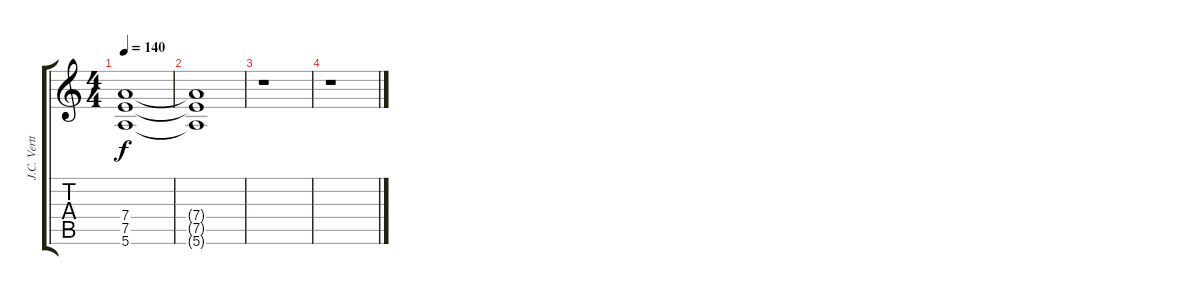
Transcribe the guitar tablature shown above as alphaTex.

\track ("J.C. Vertti" "J.C. Vertt") {instrument distortionguitar}
\staff {score tabs}
\tuning (E4 B3 G3 D3 A2 E2) {hide}
\ts (4 4)
\tempo 140
\clef g2
\ks c
(7.4{t} 7.5{t} 5.6{t}).1{dy f} |
(7.4{t} 7.5{t} 5.6{t}).1 |
r.1 |
r.1
